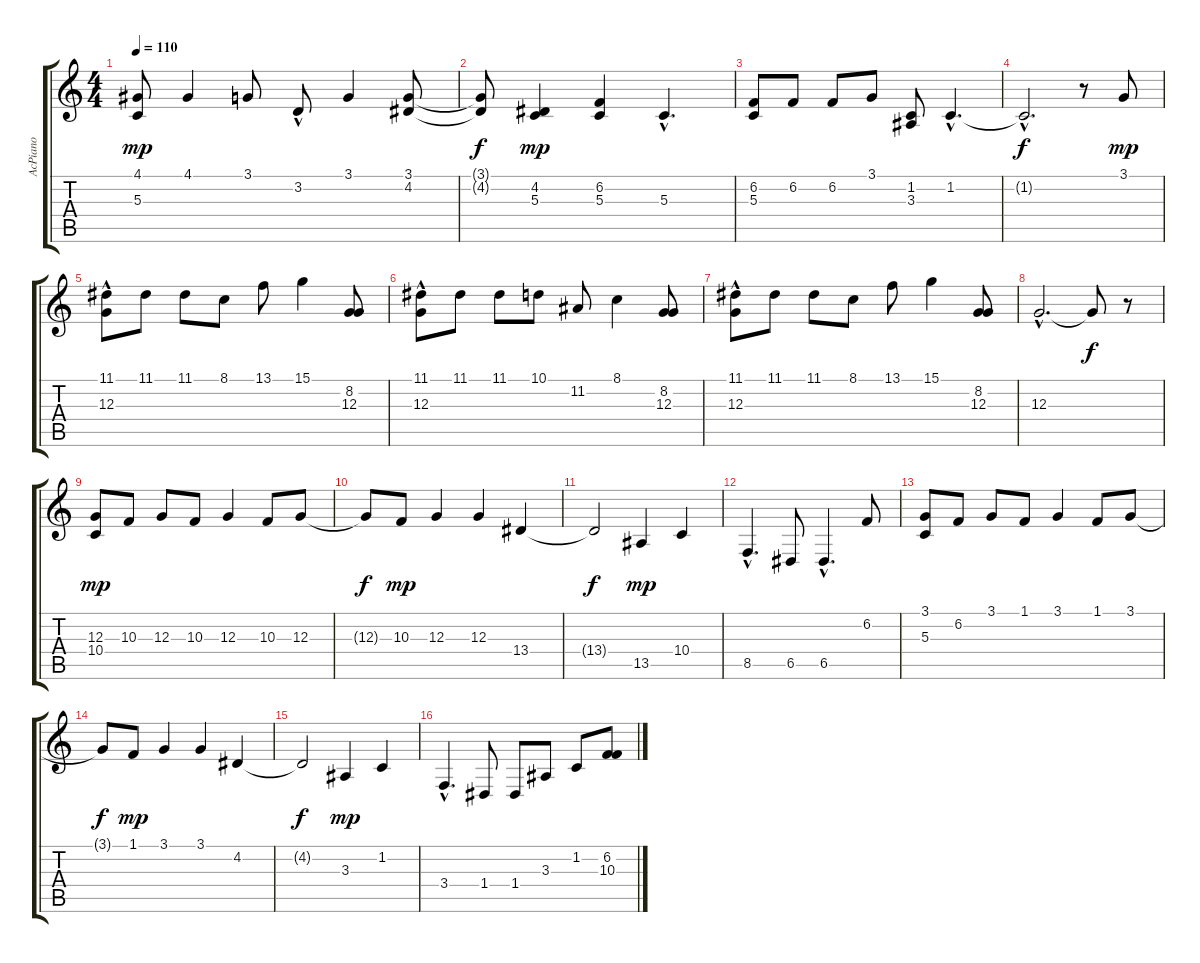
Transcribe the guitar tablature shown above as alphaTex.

\track ("AcPiano" "AcPiano") {instrument synthstrings1}
\staff {score tabs}
\tuning (E4 B3 G3 D3 A2 E2) {hide}
\ts (4 4)
\tempo 110
\clef g2
\ks c
(4.1 5.3).8{dy mp} 4.1.4 3.1.8 3.2{hac}.8 3.1.4 (3.1 4.2).8 |
(3.1{t} 4.2{t}).8{dy f} (4.2 5.3).4{dy mp} (6.2 5.3).4 5.3{hac}.4{d} |
(6.2 5.3).8 6.2.8 6.2.8 3.1.8 (1.2 3.3).8 1.2{hac}.4{d} |
1.2{hac t}.2{d dy f} r.8 3.1.8{dy mp} |
(11.1 12.3{hac}).8 11.1.8 11.1.8 8.1.8 13.1.8 15.1.4 (8.2 12.3).8 |
(11.1 12.3{hac}).8 11.1.8 11.1.8 10.1.8 11.2.8 8.1.4 (8.2 12.3).8 |
(11.1 12.3{hac}).8 11.1.8 11.1.8 8.1.8 13.1.8 15.1.4 (8.2 12.3).8 |
12.3{hac}.2{d} 12.3{t}.8{dy f} r.8 |
(12.3 10.4).8{dy mp} 10.3.8 12.3.8 10.3.8 12.3.4 10.3.8 12.3.8 |
12.3{t}.8{dy f} 10.3.8{dy mp} 12.3.4 12.3.4 13.4.4 |
13.4{t}.2{dy f} 13.5.4{dy mp} 10.4.4 |
8.5{hac}.4{d} 6.5.8 6.5{hac}.4{d} 6.2.8 |
(3.1 5.3).8 6.2.8 3.1.8 1.1.8 3.1.4 1.1.8 3.1.8 |
3.1{t}.8{dy f} 1.1.8{dy mp} 3.1.4 3.1.4 4.2.4 |
4.2{t}.2{dy f} 3.3.4{dy mp} 1.2.4 |
3.4{hac}.4{d} 1.4.8 1.4.8 3.3.8 1.2.8 (6.2 10.3).8
